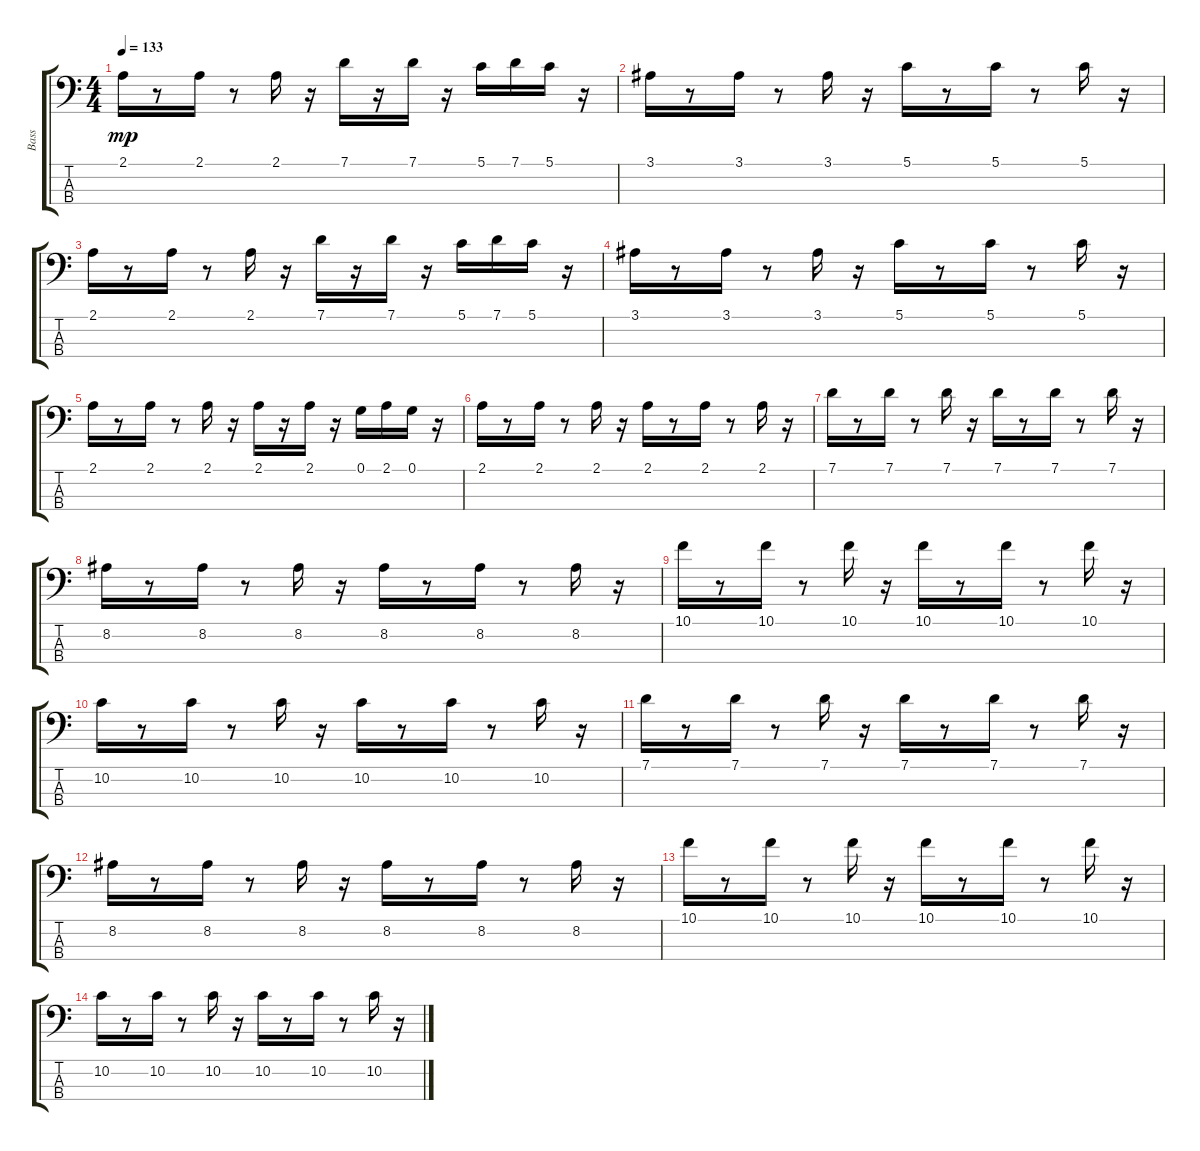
\track ("Bass" "Bass") {instrument acousticbass}
\staff {score tabs}
\tuning (G2 D2 A1 E1) {hide}
\ts (4 4)
\tempo 133
\clef f4
\ks c
2.1.16{dy mp} r.8 2.1.16 r.8 2.1.16 r.16 7.1.16 r.16 7.1.16 r.16 5.1.16 7.1.16 5.1.16 r.16 |
3.1.16 r.8 3.1.16 r.8 3.1.16 r.16 5.1.16 r.8 5.1.16 r.8 5.1.16 r.16 |
2.1.16 r.8 2.1.16 r.8 2.1.16 r.16 7.1.16 r.16 7.1.16 r.16 5.1.16 7.1.16 5.1.16 r.16 |
3.1.16 r.8 3.1.16 r.8 3.1.16 r.16 5.1.16 r.8 5.1.16 r.8 5.1.16 r.16 |
2.1.16 r.8 2.1.16 r.8 2.1.16 r.16 2.1.16 r.16 2.1.16 r.16 0.1.16 2.1.16 0.1.16 r.16 |
2.1.16 r.8 2.1.16 r.8 2.1.16 r.16 2.1.16 r.8 2.1.16 r.8 2.1.16 r.16 |
7.1.16 r.8 7.1.16 r.8 7.1.16 r.16 7.1.16 r.8 7.1.16 r.8 7.1.16 r.16 |
8.2.16 r.8 8.2.16 r.8 8.2.16 r.16 8.2.16 r.8 8.2.16 r.8 8.2.16 r.16 |
10.1.16 r.8 10.1.16 r.8 10.1.16 r.16 10.1.16 r.8 10.1.16 r.8 10.1.16 r.16 |
10.2.16 r.8 10.2.16 r.8 10.2.16 r.16 10.2.16 r.8 10.2.16 r.8 10.2.16 r.16 |
7.1.16 r.8 7.1.16 r.8 7.1.16 r.16 7.1.16 r.8 7.1.16 r.8 7.1.16 r.16 |
8.2.16 r.8 8.2.16 r.8 8.2.16 r.16 8.2.16 r.8 8.2.16 r.8 8.2.16 r.16 |
10.1.16 r.8 10.1.16 r.8 10.1.16 r.16 10.1.16 r.8 10.1.16 r.8 10.1.16 r.16 |
10.2.16 r.8 10.2.16 r.8 10.2.16 r.16 10.2.16 r.8 10.2.16 r.8 10.2.16 r.16
